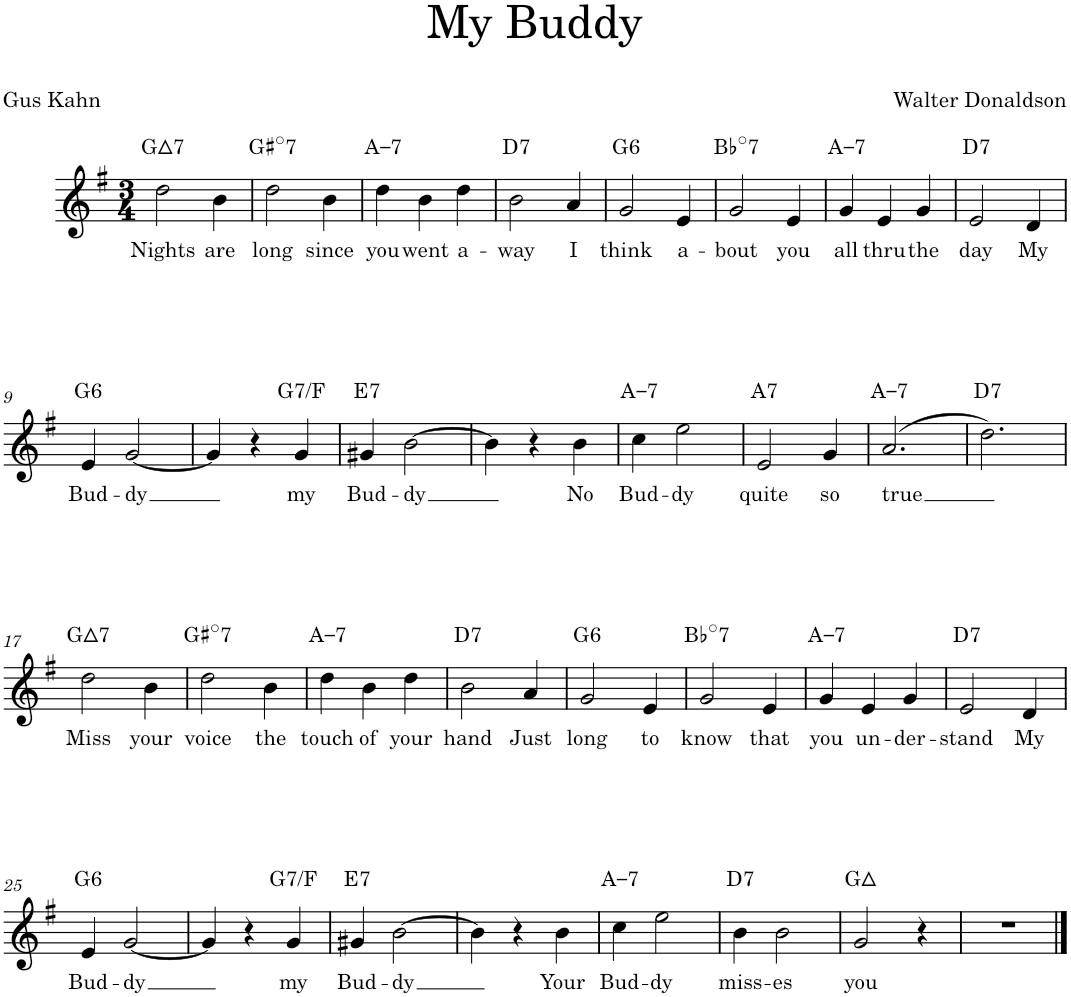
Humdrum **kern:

**kern	**text	**harte
*part1	*part1	*part1
*staff1	*staff1	*
*I"Piano	*	*
*I'Pno.	*	*
*clefG2	*	*
*k[f#]	*	*
*M3/4	*	*
=1	=1	=1
!	!LO:LY:b	!LO:H:kt=7
2dd\	Nights	G:maj7
!	!LO:LY:b	!
4b\	are	.
=2	=2	=2
!	!LO:LY:b	!LO:H:kt=7
2dd\	long	G#:dim7
!	!LO:LY:b	!
4b\	since	.
=3	=3	=3
!	!LO:LY:b	!LO:H:kt=7
4dd\	you	A:min7
!	!LO:LY:b	!
4b\	went	.
!	!LO:LY:b	!
4dd\	a-	.
=4	=4	=4
!	!LO:LY:b	!LO:H:kt=7
2b\	-way	D:7
!	!LO:LY:b	!
4a/	I	.
=5	=5	=5
!	!LO:LY:b	!LO:H:kt=6
2g/	think	G:maj6
!	!LO:LY:b	!
4e/	a-	.
=6	=6	=6
!	!LO:LY:b	!LO:H:kt=7
2g/	-bout	Bb:dim7
!	!LO:LY:b	!
4e/	you	.
=7	=7	=7
!	!LO:LY:b	!LO:H:kt=7
4g/	all	A:min7
!	!LO:LY:b	!
4e/	thru	.
!	!LO:LY:b	!
4g/	the	.
=8	=8	=8
!	!LO:LY:b	!LO:H:kt=7
2e/	day	D:7
!	!LO:LY:b	!
4d/	My	.
!!LO:LB:g=z
=9	=9	=9
!	!LO:LY:b	!LO:H:kt=6
4e/	Bud-	G:maj6
!	!LO:LY:b	!
[2g/	-dy	.
=10	=10	=10
4g/]	.	.
4r	.	.
!	!LO:LY:b	!LO:H:kt=7
4g/	my	G:7/b7
=11	=11	=11
!	!LO:LY:b	!LO:H:kt=7
4g#X/	Bud-	E:7
!	!LO:LY:b	!
[2b\	-dy	.
=12	=12	=12
4b\]	.	.
4r	.	.
!	!LO:LY:b	!
4b\	No	.
=13	=13	=13
!	!LO:LY:b	!LO:H:kt=7
4cc\	Bud-	A:min7
!	!LO:LY:b	!
2ee\	-dy	.
=14	=14	=14
!	!LO:LY:b	!LO:H:kt=7
2e/	quite	A:7
!	!LO:LY:b	!
4g/	so	.
=15	=15	=15
!	!LO:LY:b	!LO:H:kt=7
(2.a/	true	A:min7
=16	=16	=16
!	!	!LO:H:kt=7
2.dd\)	.	D:7
!!LO:LB:g=z
=17	=17	=17
!	!LO:LY:b	!LO:H:kt=7
2dd\	Miss	G:maj7
!	!LO:LY:b	!
4b\	your	.
=18	=18	=18
!	!LO:LY:b	!LO:H:kt=7
2dd\	voice	G#:dim7
!	!LO:LY:b	!
4b\	the	.
=19	=19	=19
!	!LO:LY:b	!LO:H:kt=7
4dd\	touch	A:min7
!	!LO:LY:b	!
4b\	of	.
!	!LO:LY:b	!
4dd\	your	.
=20	=20	=20
!	!LO:LY:b	!LO:H:kt=7
2b\	hand	D:7
!	!LO:LY:b	!
4a/	Just	.
=21	=21	=21
!	!LO:LY:b	!LO:H:kt=6
2g/	long	G:maj6
!	!LO:LY:b	!
4e/	to	.
=22	=22	=22
!	!LO:LY:b	!LO:H:kt=7
2g/	know	Bb:dim7
!	!LO:LY:b	!
4e/	that	.
=23	=23	=23
!	!LO:LY:b	!LO:H:kt=7
4g/	you	A:min7
!	!LO:LY:b	!
4e/	un-	.
!	!LO:LY:b	!
4g/	-der-	.
=24	=24	=24
!	!LO:LY:b	!LO:H:kt=7
2e/	-stand	D:7
!	!LO:LY:b	!
4d/	My	.
!!LO:LB:g=z
=25	=25	=25
!	!LO:LY:b	!LO:H:kt=6
4e/	Bud-	G:maj6
!	!LO:LY:b	!
[2g/	-dy	.
=26	=26	=26
4g/]	.	.
4r	.	.
!	!LO:LY:b	!LO:H:kt=7
4g/	my	G:7/b7
=27	=27	=27
!	!LO:LY:b	!LO:H:kt=7
4g#X/	Bud-	E:7
!	!LO:LY:b	!
[2b\	-dy	.
=28	=28	=28
4b\]	.	.
4r	.	.
!	!LO:LY:b	!
4b\	Your	.
=29	=29	=29
!	!LO:LY:b	!LO:H:kt=7
4cc\	Bud-	A:min7
!	!LO:LY:b	!
2ee\	-dy	.
=30	=30	=30
!	!LO:LY:b	!LO:H:kt=7
4b\	miss-	D:7
!	!LO:LY:b	!
2b\	-es	.
=31	=31	=31
!	!LO:LY:b	!
2g/	you	G:maj
4r	.	.
=32	=32	=32
2.r	.	.
==	==	==
*-	*-	*-
